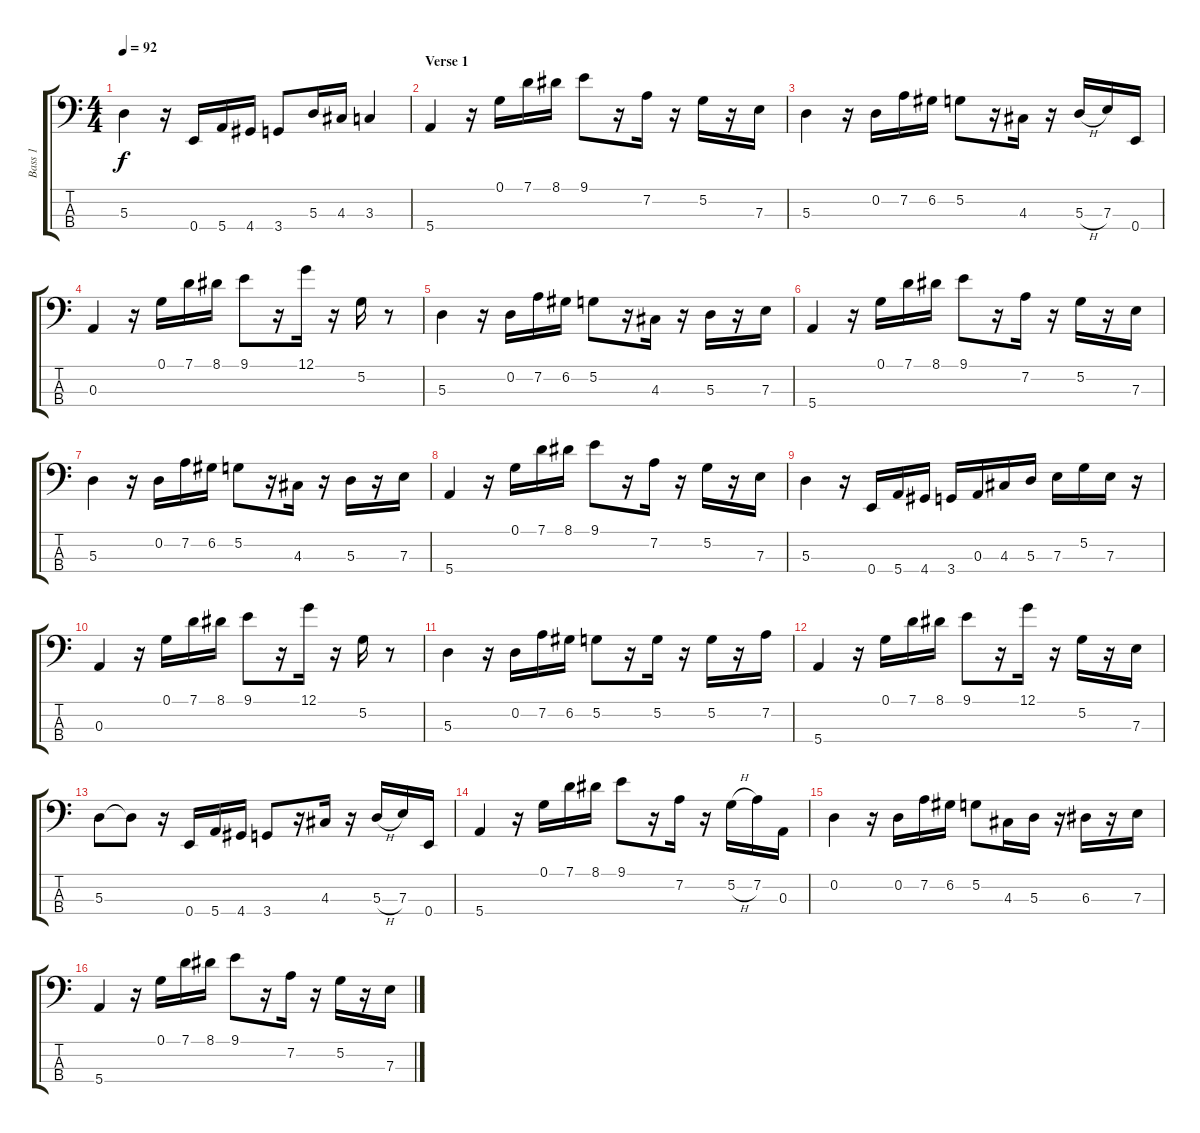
\track ("Bass 1" "Bass 1") {instrument electricbassfinger}
\staff {score tabs}
\tuning (G2 D2 A1 E1) {hide}
\ts (4 4)
\tempo 92
\clef f4
\ks c
5.3.4{dy f} r.16 0.4.16 5.4.16 4.4.16 3.4.8 5.3.16 4.3.16 3.3.4 |
\section ("" "Verse 1")
5.4.4 r.16 0.1.16 7.1.16 8.1.16 9.1.8 r.16 7.2.16 r.16 5.2.16 r.16 7.3.16 |
5.3.4 r.16 0.2.16 7.2.16 6.2.16 5.2.8 r.16 4.3.16 r.16 5.3{h}.16 7.3.16 0.4.16 |
0.3.4 r.16 0.1.16 7.1.16 8.1.16 9.1.8 r.16 12.1.16 r.16 5.2.16 r.8 |
5.3.4 r.16 0.2.16 7.2.16 6.2.16 5.2.8 r.16 4.3.16 r.16 5.3.16 r.16 7.3.16 |
5.4.4 r.16 0.1.16 7.1.16 8.1.16 9.1.8 r.16 7.2.16 r.16 5.2.16 r.16 7.3.16 |
5.3.4 r.16 0.2.16 7.2.16 6.2.16 5.2.8 r.16 4.3.16 r.16 5.3.16 r.16 7.3.16 |
5.4.4 r.16 0.1.16 7.1.16 8.1.16 9.1.8 r.16 7.2.16 r.16 5.2.16 r.16 7.3.16 |
5.3.4 r.16 0.4.16 5.4.16 4.4.16 3.4.16 0.3.16 4.3.16 5.3.16 7.3.16 5.2.16 7.3.16 r.16 |
0.3.4 r.16 0.1.16 7.1.16 8.1.16 9.1.8 r.16 12.1.16 r.16 5.2.16 r.8 |
5.3.4 r.16 0.2.16 7.2.16 6.2.16 5.2.8 r.16 5.2.16 r.16 5.2.16 r.16 7.2.16 |
5.4.4 r.16 0.1.16 7.1.16 8.1.16 9.1.8 r.16 12.1.16 r.16 5.2.16 r.16 7.3.16 |
5.3.8 5.3{t}.8 r.16 0.4.16 5.4.16 4.4.16 3.4.8 r.16 4.3.16 r.16 5.3{h}.16 7.3.16 0.4.16 |
5.4.4 r.16 0.1.16 7.1.16 8.1.16 9.1.8 r.16 7.2.16 r.16 5.2{h}.16 7.2.16 0.3.16 |
0.2.4 r.16 0.2.16 7.2.16 6.2.16 5.2.8 4.3.16 5.3.16 r.16 6.3.16 r.16 7.3.16 |
5.4.4 r.16 0.1.16 7.1.16 8.1.16 9.1.8 r.16 7.2.16 r.16 5.2.16 r.16 7.3.16
